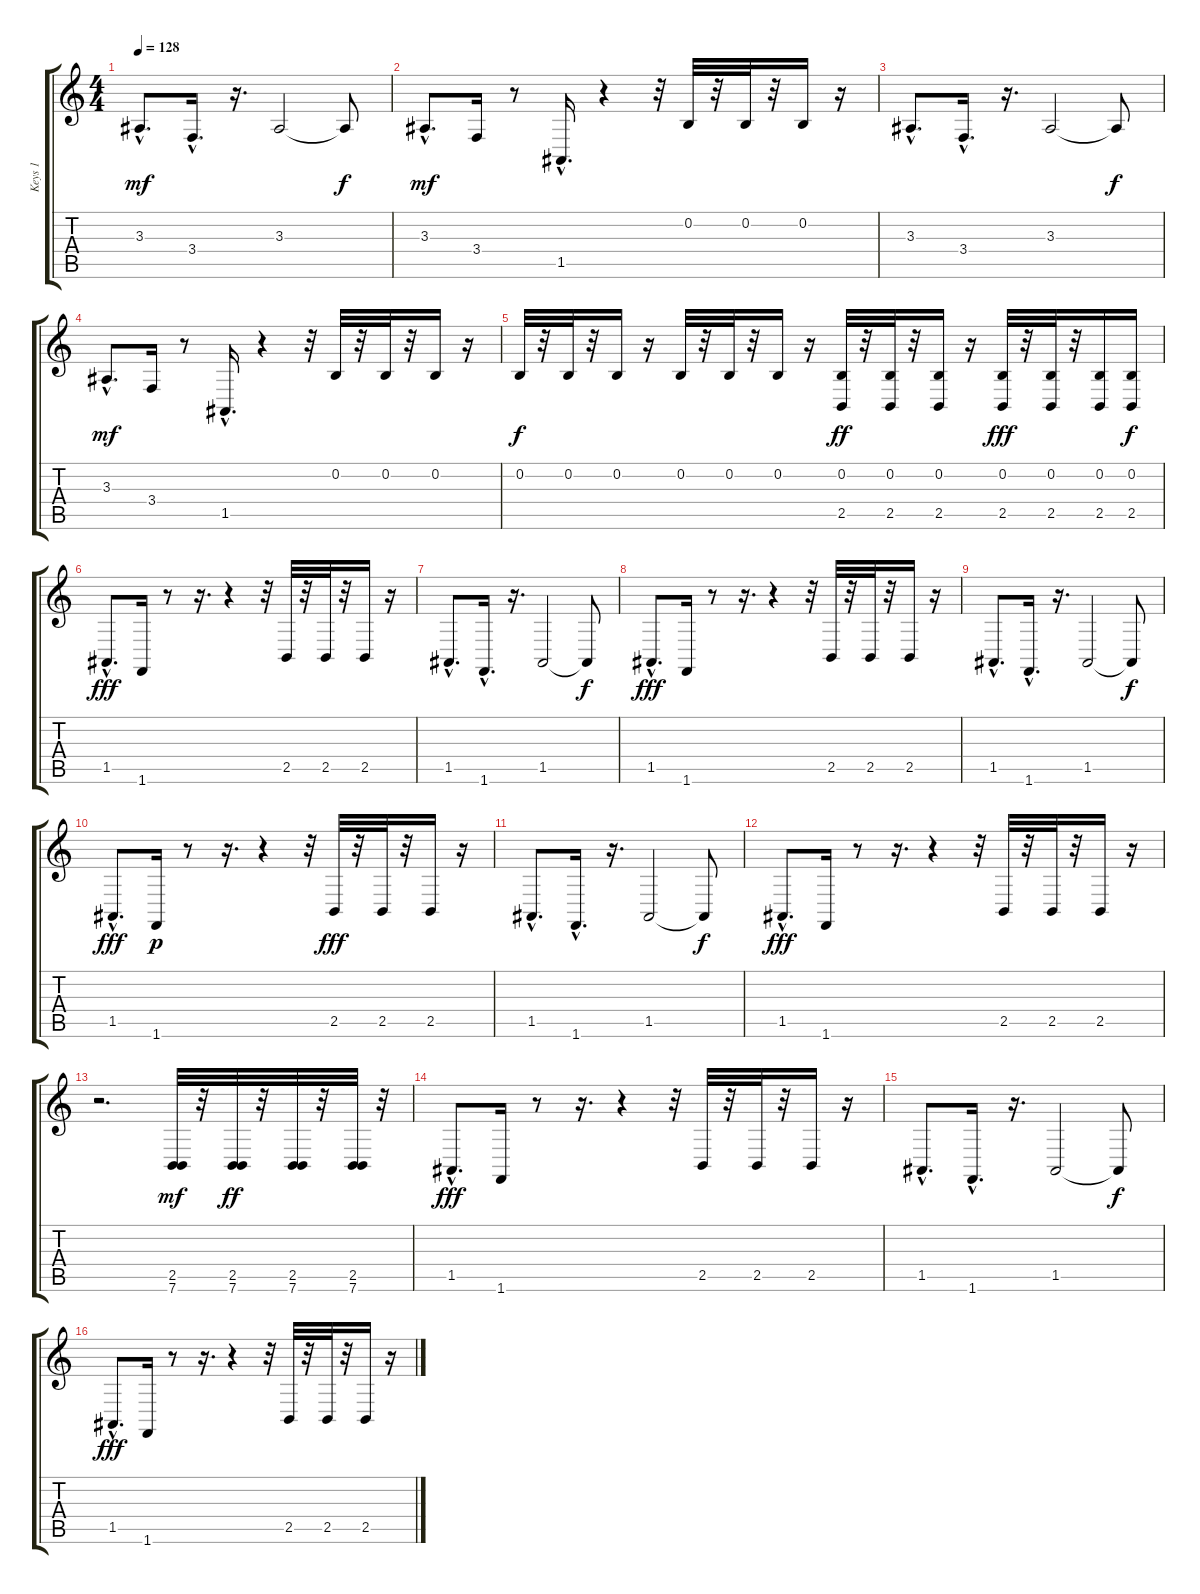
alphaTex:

\track ("Keys 1" "Keys 1") {instrument lead2sawtooth}
\staff {score tabs}
\tuning (E4 B3 G3 D3 A2 E2) {hide}
\ts (4 4)
\tempo 128
\clef g2
\ks c
3.3{hac}.8{d dy mf} 3.4{hac}.16{d} r.16{d} 3.3.2 3.3{t}.8{dy f} |
3.3{hac}.8{d dy mf} 3.4.16 r.8 1.5{hac}.16{d} r.4 r.32 0.2.32 r.32 0.2.32 r.32 0.2.16 r.16 |
3.3{hac}.8{d} 3.4{hac}.16{d} r.16{d} 3.3.2 3.3{t}.8{dy f} |
3.3{hac}.8{d dy mf} 3.4.16 r.8 1.5{hac}.16{d} r.4 r.32 0.2.32 r.32 0.2.32 r.32 0.2.16 r.16 |
0.2.32{dy f} r.32 0.2.32 r.32 0.2.16 r.16 0.2.32 r.32 0.2.32 r.32 0.2.16 r.16 (0.2 2.5).32{dy ff} r.32 (0.2 2.5).32 r.32 (0.2 2.5).16 r.16 (0.2 2.5).32{dy fff} r.32 (0.2 2.5).32 r.32 (0.2 2.5).16 (0.2 2.5).16{dy f} |
1.5{hac}.8{d dy fff} 1.6.16 r.8 r.16{d} r.4 r.32 2.5.32 r.32 2.5.32 r.32 2.5.16 r.16 |
1.5{hac}.8{d} 1.6{hac}.16{d} r.16{d} 1.5.2 1.5{t}.8{dy f} |
1.5{hac}.8{d dy fff} 1.6.16 r.8 r.16{d} r.4 r.32 2.5.32 r.32 2.5.32 r.32 2.5.16 r.16 |
1.5{hac}.8{d} 1.6{hac}.16{d} r.16{d} 1.5.2 1.5{t}.8{dy f} |
1.5{hac}.8{d dy fff} 1.6.16{dy p} r.8 r.16{d} r.4 r.32 2.5.32{dy fff} r.32 2.5.32 r.32 2.5.16 r.16 |
1.5{hac}.8{d} 1.6{hac}.16{d} r.16{d} 1.5.2 1.5{t}.8{dy f} |
1.5{hac}.8{d dy fff} 1.6.16 r.8 r.16{d} r.4 r.32 2.5.32 r.32 2.5.32 r.32 2.5.16 r.16 |
r.2{d} (2.5 7.6).32{dy mf} r.32 (2.5 7.6).32{dy ff} r.32 (2.5 7.6).32 r.32 (2.5 7.6).32 r.32 |
1.5{hac}.8{d dy fff} 1.6.16 r.8 r.16{d} r.4 r.32 2.5.32 r.32 2.5.32 r.32 2.5.16 r.16 |
1.5{hac}.8{d} 1.6{hac}.16{d} r.16{d} 1.5.2 1.5{t}.8{dy f} |
1.5{hac}.8{d dy fff} 1.6.16 r.8 r.16{d} r.4 r.32 2.5.32 r.32 2.5.32 r.32 2.5.16 r.16
